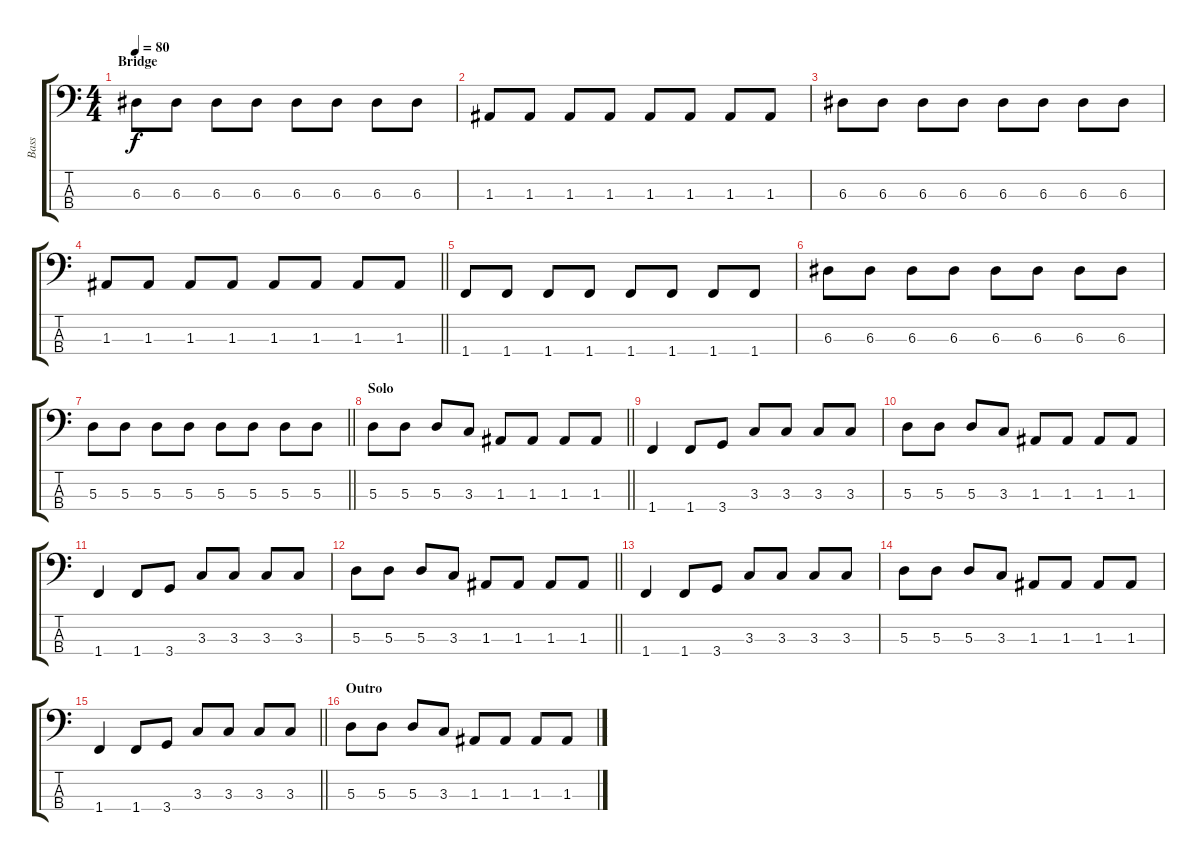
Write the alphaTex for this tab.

\track ("Bass" "Bass") {instrument electricbasspick}
\staff {score tabs}
\tuning (G2 D2 A1 E1) {hide}
\ts (4 4)
\section ("" "Bridge")
\tempo 80
\clef f4
\ks c
6.3.8{dy f} 6.3.8 6.3.8 6.3.8 6.3.8 6.3.8 6.3.8 6.3.8 |
1.3.8 1.3.8 1.3.8 1.3.8 1.3.8 1.3.8 1.3.8 1.3.8 |
6.3.8 6.3.8 6.3.8 6.3.8 6.3.8 6.3.8 6.3.8 6.3.8 |
\barLineRight lightlight
1.3.8 1.3.8 1.3.8 1.3.8 1.3.8 1.3.8 1.3.8 1.3.8 |
1.4.8 1.4.8 1.4.8 1.4.8 1.4.8 1.4.8 1.4.8 1.4.8 |
6.3.8 6.3.8 6.3.8 6.3.8 6.3.8 6.3.8 6.3.8 6.3.8 |
\barLineRight lightlight
5.3.8 5.3.8 5.3.8 5.3.8 5.3.8 5.3.8 5.3.8 5.3.8 |
\section ("" "Solo")
\barLineRight lightlight
5.3.8{volume 14} 5.3.8 5.3.8 3.3.8 1.3.8 1.3.8 1.3.8 1.3.8 |
1.4.4 1.4.8 3.4.8 3.3.8 3.3.8 3.3.8 3.3.8 |
5.3.8 5.3.8 5.3.8 3.3.8 1.3.8 1.3.8 1.3.8 1.3.8 |
1.4.4 1.4.8 3.4.8 3.3.8 3.3.8 3.3.8 3.3.8 |
\barLineRight lightlight
5.3.8 5.3.8 5.3.8 3.3.8 1.3.8 1.3.8 1.3.8 1.3.8 |
1.4.4 1.4.8 3.4.8 3.3.8 3.3.8 3.3.8 3.3.8 |
5.3.8 5.3.8 5.3.8 3.3.8 1.3.8 1.3.8 1.3.8 1.3.8 |
\barLineRight lightlight
1.4.4 1.4.8 3.4.8 3.3.8 3.3.8 3.3.8 3.3.8 |
\section ("" "Outro")
5.3.8{volume 15} 5.3.8 5.3.8 3.3.8 1.3.8 1.3.8 1.3.8 1.3.8
